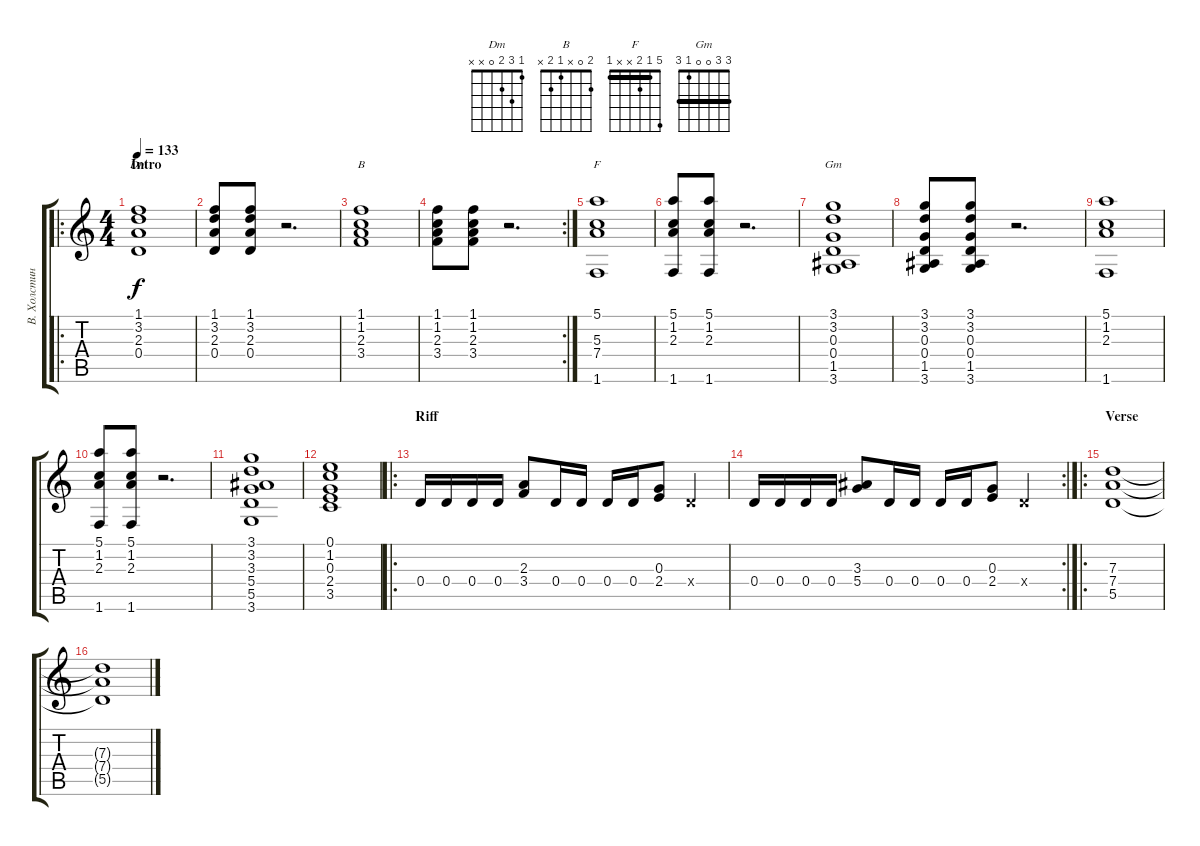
\track ("В. Холстинин" "В. Холстин") {instrument distortionguitar}
\staff {score tabs}
\tuning (E4 B3 G3 D3 A2 E2) {hide}
\chord ("Dm" 1 3 2 0 x x)
\chord ("B" 2 0 x 1 2 x)
\chord ("F" 5 1 2 x x 1) {barre 1}
\chord ("Gm" 3 3 0 0 1 3) {barre 3}
\ro
\ts (4 4)
\section ("" "Intro")
\tempo 133
\clef g2
\ks c
(1.1 3.2 2.3 0.4).1{ch "Dm" dy f instrument acousticguitarsteel} |
(1.1 3.2 2.3 0.4).8 (1.1 3.2 2.3 0.4).8 r.2{d} |
(1.1 1.2 2.3 3.4).1{ch "B"} |
\rc 2
(1.1 1.2 2.3 3.4).8 (1.1 1.2 2.3 3.4).8 r.2{d} |
(5.1 5.3 7.4 1.6).1{ch "F"} |
(5.1 1.2 2.3 1.6).8 (5.1 1.2 2.3 1.6).8 r.2{d} |
(3.1 3.2 0.3 0.4 1.5 3.6).1{ch "Gm"} |
(3.1 3.2 0.3 0.4 1.5 3.6).8 (3.1 3.2 0.3 0.4 1.5 3.6).8 r.2{d} |
(5.1 1.2 2.3 1.6).1 |
(5.1 1.2 2.3 1.6).8 (5.1 1.2 2.3 1.6).8 r.2{d} |
(3.1 3.2 3.3 5.4 5.5 3.6).1 |
(0.1 1.2 0.3 2.4 3.5).1 |
\ro
\section ("" "Riff")
0.4.16{instrument distortionguitar} 0.4.16 0.4.16 0.4.16 (2.3 3.4).8 0.4.16 0.4.16 0.4.16 0.4.16 (0.3 2.4).8 0.4{x}.4 |
\rc 2
0.4.16 0.4.16 0.4.16 0.4.16 (3.3 5.4).8 0.4.16 0.4.16 0.4.16 0.4.16 (0.3 2.4).8 0.4{x}.4 |
\ro
\section ("" "Verse")
(7.3 7.4 5.5).1 |
(7.3{t} 7.4{t} 5.5{t}).1
